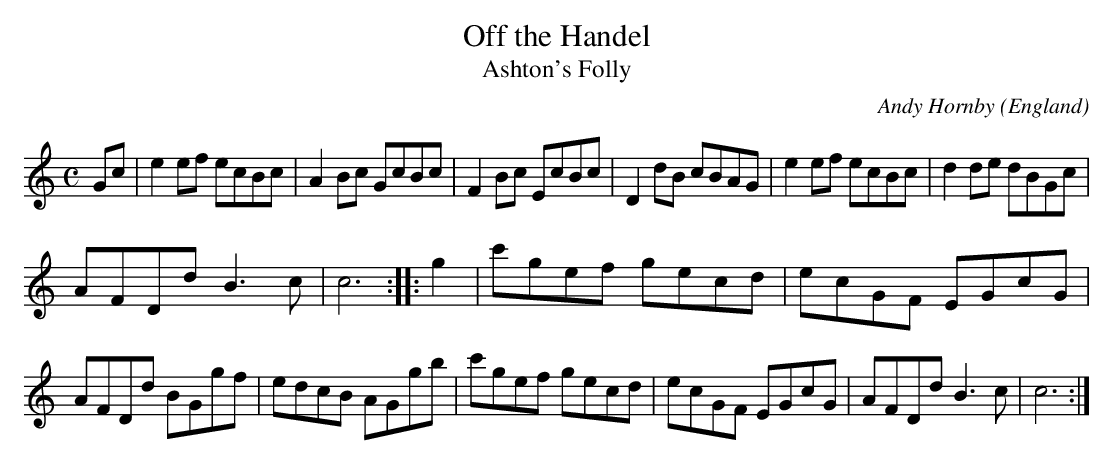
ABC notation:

X:1
T:Off the Handel
T:Ashton's Folly
C:Andy Hornby
M:C
O:England
K:C major
Gc|\
e2ef ecBc|A2Bc GcBc|F2Bc EcBc|D2dB cBAG|\
e2ef ecBc|d2de dBGc|
AFDd B3c|c6 :|\
|:g2|\
c'gef gecd|ecGF EGcG|
AFDd BGgf|edcB AGgb|\
c'gef gecd|ecGF EGcG|AFDd B3c|c6 :|
